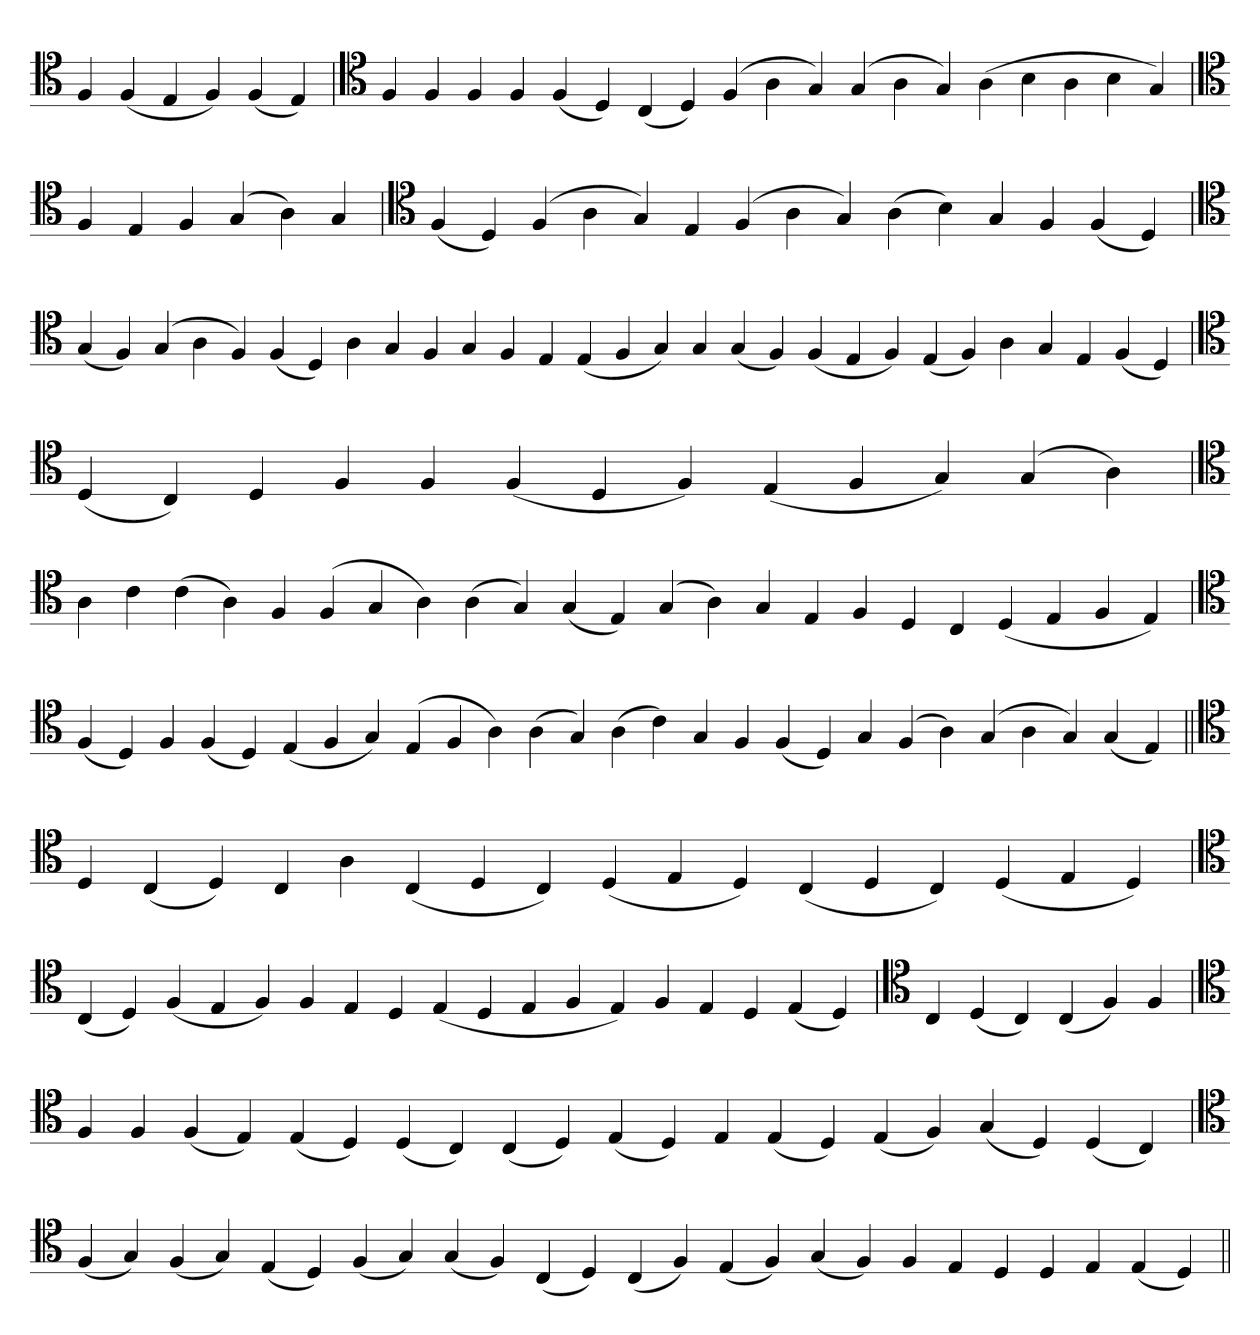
**kern
*part1
*staff1
*clefC4
=
4F
(4F
4E
4F)
(4F
4E)
=`
*clefC4
4F
4F
4F
4F
(4F
4D)
(4C
4D)
(4F
4A
4G)
(4G
4A
4G)
(4A
4B
4A
4B
4G)
=
*clefC4
4F
4E
4F
(4G
4A)
4G
=`
*clefC4
(4F
4D)
(4F
4A
4G)
4E
(4F
4A
4G)
(4A
4B)
4G
4F
(4F
4D)
=`
*clefC4
(4G
4F)
(4G
4A
4F)
(4F
4D)
4A
4G
4F
4G
4F
4E
(4E
4F
4G)
4G
(4G
4F)
(4F
4E
4F)
(4E
4F)
4A
4G
4E
(4F
4D)
=
*clefC4
(4D
4C)
4D
4F
4F
(4F
4D
4F)
(4E
4F
4G)
(4G
4A)
=`
*clefC4
4A
4c
(4c
4A)
4F
(4F
4G
4A)
(4A
4G)
(4G
4E)
(4G
4A)
4G
4E
4F
4D
4C
(4D
4E
4F
4E)
='
*clefC4
(4F
4D)
4F
(4F
4D)
(4E
4F
4G)
(4E
4F
4A)
(4A
4G)
(4A
4c)
4G
4F
(4F
4D)
4G
(4F
4A)
(4G
4A
4G)
(4G
4E)
=||
*clefC4
4D
(4C
4D)
4C
4A
(4C
4D
4C)
(4D
4E
4D)
(4C
4D
4C)
(4D
4E
4D)
=`
*clefC4
(4C
4D)
(4F
4E
4F)
4F
4E
4D
(4E
4D
4E
4F
4E)
4F
4E
4D
(4E
4D)
='
*clefC4
4C
(4D
4C)
(4C
4F)
4F
=`
*clefC4
4F
4F
(4F
4E)
(4E
4D)
(4D
4C)
(4C
4D)
(4E
4D)
4E
(4E
4D)
(4E
4F)
(4G
4D)
(4D
4C)
=
*clefC4
(4F
4G)
(4F
4G)
(4E
4D)
(4F
4G)
(4G
4F)
(4C
4D)
(4C
4F)
(4E
4F)
(4G
4F)
4F
4E
4D
4D
4E
(4E
4D)
=||
*-
